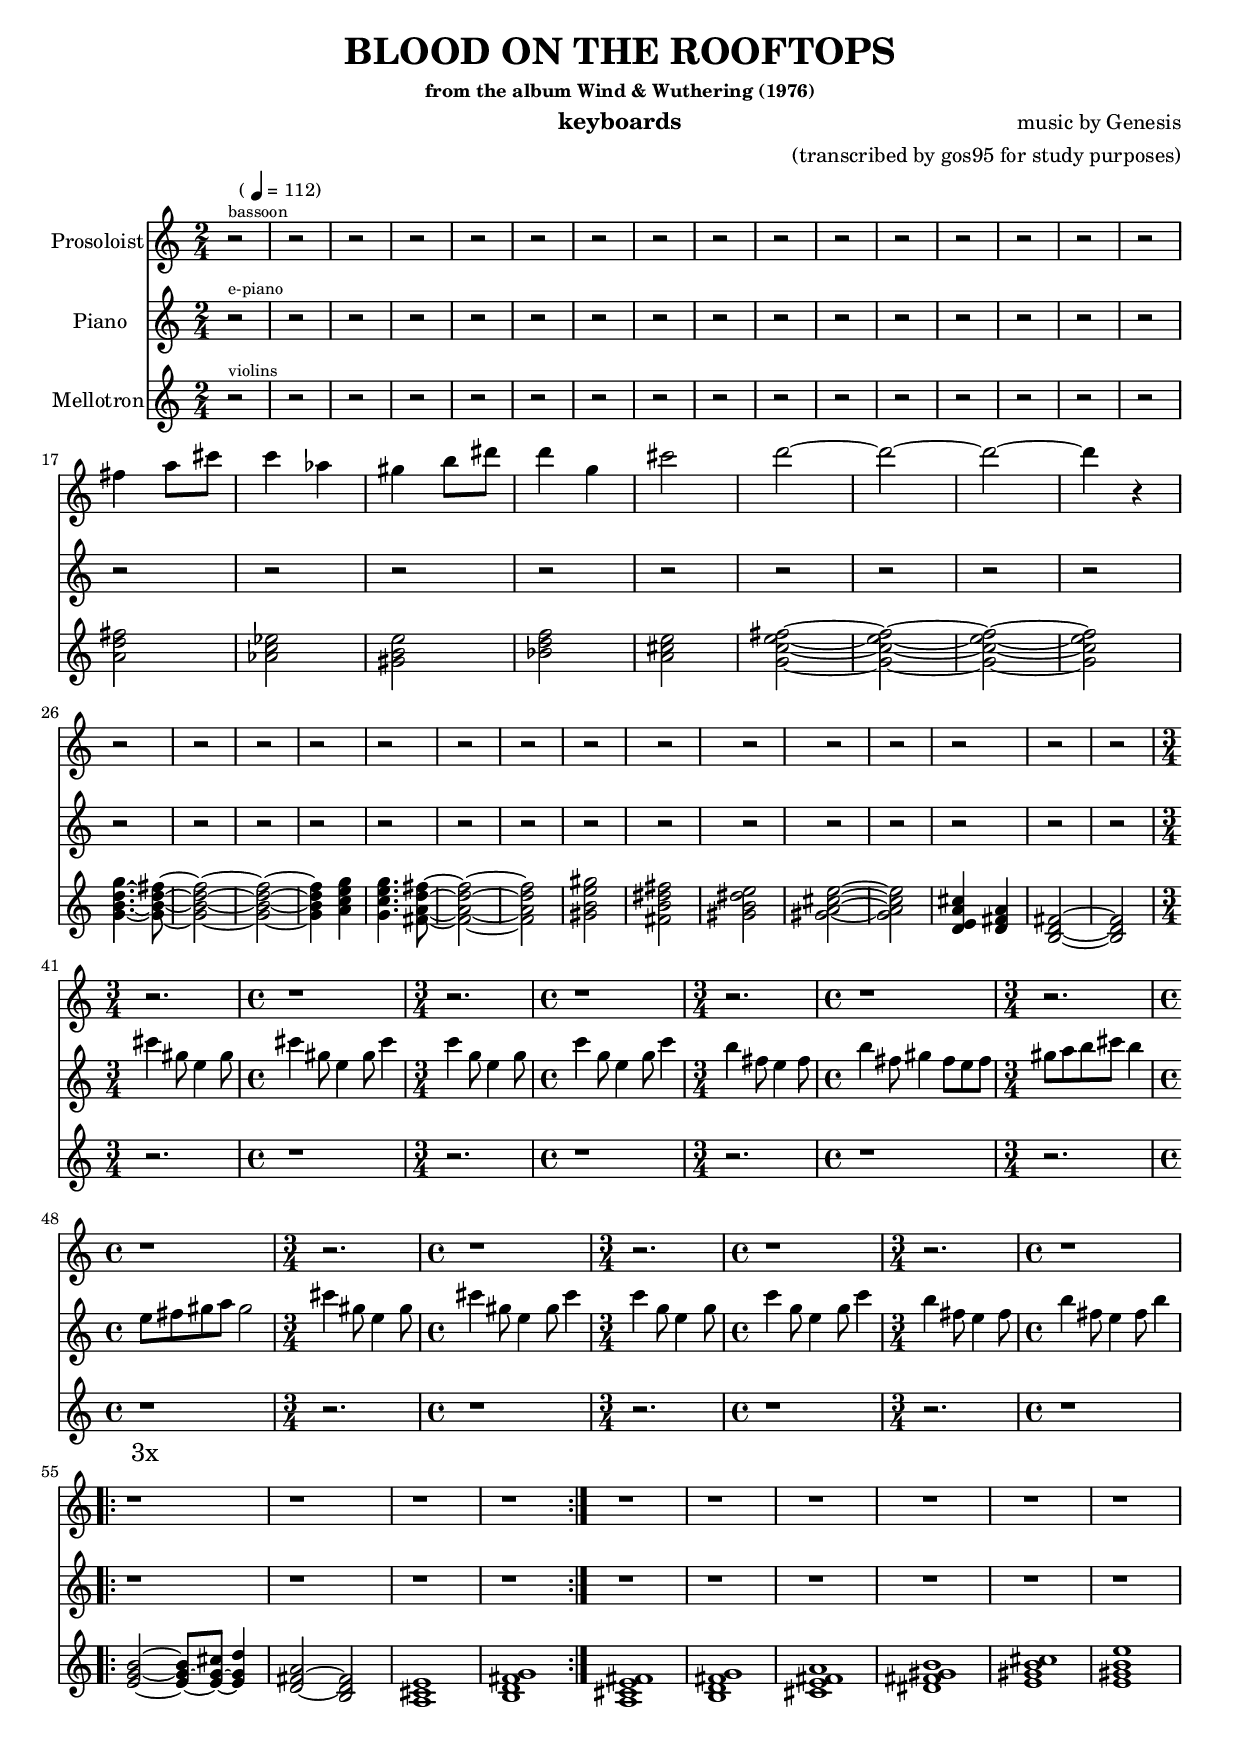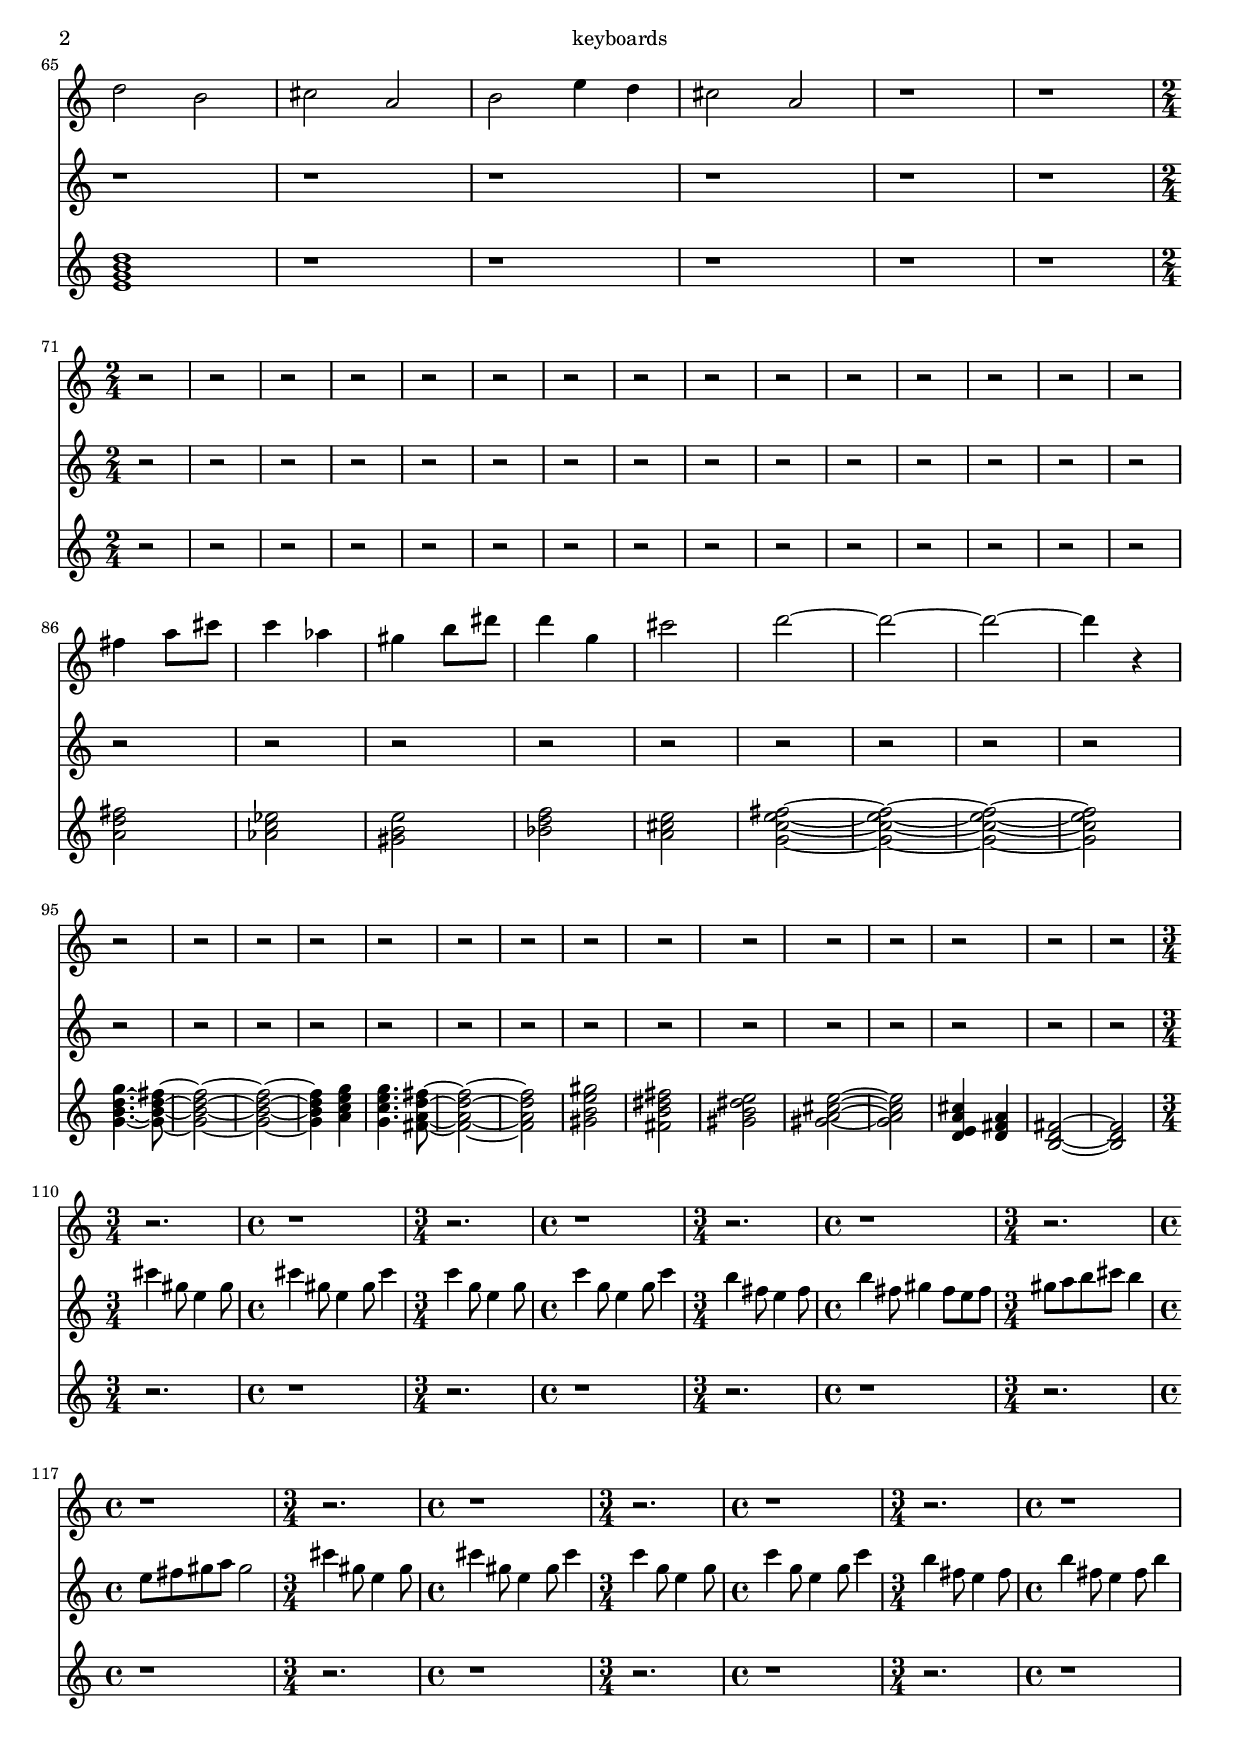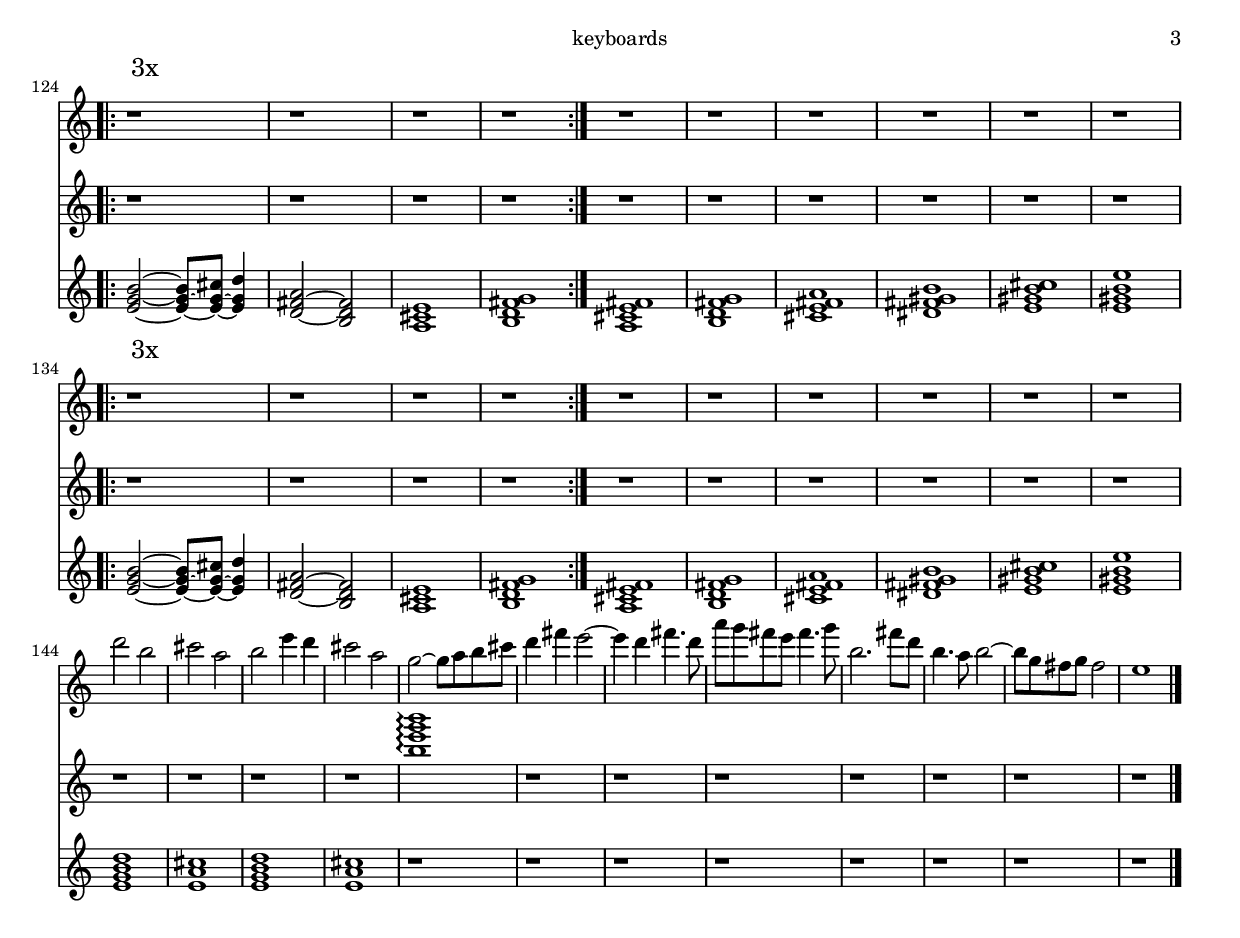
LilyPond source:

% ===========================================================================================================
% blood-on-the-rooftops.ly
%  _____ _        ___            _       ___ _    _      ___   __ _____ _         ___                 _    
% |_   _| |_  ___| _ ) __ _ _ _ | |__ __/ __(_)__| |___ / _ \ / _|_   _| |_  ___ / __|___ _ _  ___ __(_)___
%   | | | ' \/ -_) _ \/ _` | ' \| / /(_-<__ \ / _` / -_) (_) |  _| | | | ' \/ -_) (_ / -_) ' \/ -_|_-< (_-<
%   |_| |_||_\___|___/\__,_|_||_|_\_\/__/___/_\__,_\___|\___/|_|   |_| |_||_\___|\___\___|_||_\___/__/_/__/
%                                                                                                          
% Copyright (c) 2019 Alessandro Fraschetti (mail: gos95@gommagomma.net)
%
% Permission is hereby granted, free of charge, to any person obtaining a copy
% of this software and associated documentation files (the "Software"), to deal
% in the Software without restriction, including without limitation the rights
% to use, copy, modify, merge, publish, distribute, sublicense, and/or sell
% copies of the Software, and to permit persons to whom the Software is
% furnished to do so, subject to the following conditions:
% 
% The above copyright notice and this permission notice shall be included in all
% copies or substantial portions of the Software.
% 
% THE SOFTWARE IS PROVIDED "AS IS", WITHOUT WARRANTY OF ANY KIND, EXPRESS OR
% IMPLIED, INCLUDING BUT NOT LIMITED TO THE WARRANTIES OF MERCHANTABILITY,
% FITNESS FOR A PARTICULAR PURPOSE AND NONINFRINGEMENT. IN NO EVENT SHALL THE
% AUTHORS OR COPYRIGHT HOLDERS BE LIABLE FOR ANY CLAIM, DAMAGES OR OTHER
% LIABILITY, WHETHER IN AN ACTION OF CONTRACT, TORT OR OTHERWISE, ARISING FROM,
% OUT OF OR IN CONNECTION WITH THE SOFTWARE OR THE USE OR OTHER DEALINGS IN THE
% SOFTWARE.
% ===========================================================================================================


\version "2.12.3"
#(ly:set-option 'delete-intermediate-files #t)
#(set-global-staff-size 18)


% ===========================================================================================================
% ------------------------------------------  S E C T I O N S  ----------------------------------------------
% ===========================================================================================================


% -----------------------------------------------------------------------------------------------------------
% --  INTRO  ------------------------------------------------------------------------------------------------
% -----------------------------------------------------------------------------------------------------------
restIntro = \relative c'' {
    r2
}
% -----------------------------------------------------------------------------------------------------------
% --  TEMA 1  -----------------------------------------------------------------------------------------------
% -----------------------------------------------------------------------------------------------------------
mellotronTemaOne = \relative c'' {
    <g b d g>4.~	<g b d fis>8~
	<g b d fis>2~
	<g b d fis>2~
	<g b d fis>4	<a c e g>4
	<g c e g>4.		<fis a d fis>8~
	<fis a d fis>2~
	<fis a d fis>2

	<gis b e gis>2
	<fis b dis fis>2
	<gis b dis e>2
	<gis a cis e>2~
	<gis a cis e>2

	<d e a cis>4	<d fis a>4
	<b d fis>2~
	<b d fis>2
}
restTemaOne = \relative c'' {
    r2 r2 r2 r2 r2 r2 r2
	r2 r2 r2 r2 r2
	r2 r2 r2
}
% -----------------------------------------------------------------------------------------------------------
% --  BRIDGE 1  ---------------------------------------------------------------------------------------------
% -----------------------------------------------------------------------------------------------------------
prosoloistBridgeOne = \relative c'' {
    fis4 		a8 cis
	c4			aes
	gis4		b8 dis
	d4			g,
	cis2
	d2~
	d2~
	d2~
	d4			r4
}
mellotronBridgeOne = \relative c'' {
    <a d fis>2
	<aes c ees>2
	<gis b e>2
	<bes d f>2
	<a cis e>2
	<g c e fis>2~
	<g c e fis>2~
	<g c e fis>2~
	<g c e fis>2
}
restBridgeOne = \relative c'' {
    r2 r2 r2 r2 r2 r2 r2 r2 r2
}
% -----------------------------------------------------------------------------------------------------------
% --  BRIDGE 2  ---------------------------------------------------------------------------------------------
% -----------------------------------------------------------------------------------------------------------
pianoBridgeTwo = \relative c''' {
    \time 3/4 cis4 gis8 e4 gis8		\time 4/4 cis4 gis8 e4 gis8 cis4
	\time 3/4 c4 g8 e4	g8			\time 4/4 c4 g8 e4	g8 c4
	\time 3/4 b4 fis8 e4 fis8		\time 4/4 b4 fis8 gis4 fis8 e8 fis8

	\time 3/4 gis8 a b cis b4 		\time 4/4 e,8 fis gis a gis2

    \time 3/4 cis4 gis8 e4 gis8		\time 4/4 cis4 gis8 e4 gis8 cis4
	\time 3/4 c4 g8 e4	g8			\time 4/4 c4 g8 e4	g8 c4
	\time 3/4 b4 fis8 e4 fis8		\time 4/4 b4 fis8 e4 fis8 b4
}
restBridgeTwo = \relative c'' {
    \time 3/4 r2.	\time 4/4 r1
	\time 3/4 r2.	\time 4/4 r1
	\time 3/4 r2.	\time 4/4 r1

	\time 3/4 r2.	\time 4/4 r1

	\time 3/4 r2.	\time 4/4 r1
	\time 3/4 r2.	\time 4/4 r1
	\time 3/4 r2.	\time 4/4 r1
}
% -----------------------------------------------------------------------------------------------------------
% --  TEMA 2  -----------------------------------------------------------------------------------------------
% -----------------------------------------------------------------------------------------------------------
pianoTemaTwo = \relative c'' {
    r1 r1 r1 r1
	r1 r1 r1 r1 r1 r1
}
mellotronTemaTwo = \relative c' {
    \mark \markup {"            3x"} \repeat volta 3 {
	    <e g b>2~    <e g b>8~  <e g cis>8~  <e g d'>4
	    <d fis a>2~		<b d fis>2
	    <a cis e>1
	    <b d fis g>1
	}
	<a cis e fis>1
	<b d fis g>1
	<cis e fis a>1
	<dis fis gis b>1
	<e gis b cis>1
	<e gis b e>1
}
restTemaTwo = \relative c'' {
    r1 r1 r1 r1
	r1 r1 r1 r1 r1 r1
}
% -----------------------------------------------------------------------------------------------------------
% --  BRIDGE 3  ---------------------------------------------------------------------------------------------
% -----------------------------------------------------------------------------------------------------------
prosoloistBridgeThree = \relative c'' {
    d2		b2
	cis2	a2
	b2		e4 d4
	cis2	a2
	r1
	r1
}
mellotronBridgeThree = \relative c' {
	<e g b d>1
	r1
	r1
	r1
	r1
	r1
}
restBridgeThree = \relative c'' {
    r1 r1 r1 r1 r1 r1
}
% -----------------------------------------------------------------------------------------------------------
% --  FINALE  -----------------------------------------------------------------------------------------------
% -----------------------------------------------------------------------------------------------------------
prosoloistFinale = \relative c''' {
    d2		b2
	cis2	a2
	b2		e4 d4
	cis2	a2

	g2~     g8 a b cis
	d4 fis  e2~
	e4 d4   fis4. d8
	a'8 g fis e fis4. g8
	b,2. fis'8 d
	b4. a8  b2~
	b8 g fis g fis2
    e1	
}
pianoFinale = \relative c'' {
	r1
	r1
	r1
	r1

	<b' e g b>1\arpeggio
	r1
	r1
	r1
	r1
	r1
	r1
	r1
}
mellotronFinale = \relative c' {
	<e g b d>1
	<e a cis>1
	<e g b d>1
	<e a cis>1

	r1 r1 r1 r1 r1 r1 r1 r1
}


% ===========================================================================================================
% --------------------------------------------  B U I L D  --------------------------------------------------
% ===========================================================================================================
prosoloistPart = {
    \clef violin
	\time 2/4

	r2 ^\markup { \tiny {bassoon} }

	\restTemaOne
	\break
	\prosoloistBridgeOne		%% D  Ab  E  Bb  A  C4+
	\break
	\restTemaOne				%% G  G7+  Am7  C  D  E  B  E7+  A7+  A4  D  G7+
	\break
	\restBridgeTwo
	\break
	\restTemaTwo				%% |: Em  Bm7  A  G7+ :|  F#m7  G7+  F#-7  G#m7  C#m7  E  Em7
	\break
	\prosoloistBridgeThree
	\break

	\time 2/4
	\restTemaOne
	\break
	\prosoloistBridgeOne
	\break
	\restTemaOne
	\break
	\restBridgeTwo
	\break
	\restTemaTwo
	\break
	\restTemaTwo
	\break

	\prosoloistFinale
	\bar "|."
}

pianoPart = {
    \clef violin
	\time 2/4

    r2 ^\markup { \tiny {e-piano} }

	\restTemaOne
	\restBridgeOne
	\restTemaOne
	\pianoBridgeTwo
	\pianoTemaTwo
	\restBridgeThree

	\time 2/4
	\restTemaOne
	\restBridgeOne
	\restTemaOne
	\pianoBridgeTwo
	\pianoTemaTwo
	\pianoTemaTwo

	\pianoFinale
}

mellotronPart = {
    \clef violin
	\time 2/4

    r2 ^\markup { \tiny {violins} }

	\restTemaOne
	\mellotronBridgeOne
	\mellotronTemaOne
	\restBridgeTwo
	\mellotronTemaTwo
	\mellotronBridgeThree

	\time 2/4
	\restTemaOne
	\mellotronBridgeOne
	\mellotronTemaOne
	\restBridgeTwo
	\mellotronTemaTwo
	\mellotronTemaTwo

	\mellotronFinale
}


% ===========================================================================================================
% ---------------------------------------------  B O O K  ---------------------------------------------------
% ===========================================================================================================
\book {

    \header {
        title       = \markup {\larger "BLOOD ON THE ROOFTOPS"}
        subtitle    = ""
        subsubtitle = "from the album Wind & Wuthering (1976)"
        instrument  = "keyboards"
        composer    = "music by Genesis"
        arranger    = "(transcribed by gos95 for study purposes)"
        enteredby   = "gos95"
        piece       = \markup { \bold "                             " \smaller { (\note #"4"#1 = 112) } }
%		copyright   = "Copyright (c) 2019 Alessandro Fraschetti (mail: gos95@gommagomma.net)"
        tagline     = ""
    }

    \score {
    <<
        \new Staff = "Prosoloist" \with { midiInstrument = #"bassoon" }
        <<
            \set Staff.instrumentName = \markup { "Prosoloist" }
            \prosoloistPart
        >>
        \new Staff = "Piano" \with { midiInstrument = #"electric piano 1" }
        <<
            \set Staff.instrumentName = \markup { "Piano" }
            \pianoPart
        >>
        \new Staff = "Mellotron" \with { midiInstrument = #"violin" }
        <<
            \set Staff.instrumentName = \markup { "Mellotron" }
            \mellotronPart
        >>
    >>
    \layout { \context { \override VerticalAlignment #'forced-distance = #8 } }
    \midi { \context { \Score tempoWholesPerMinute = #(ly:make-moment 112 4) } }
    }
}
% ===========================================================================================================